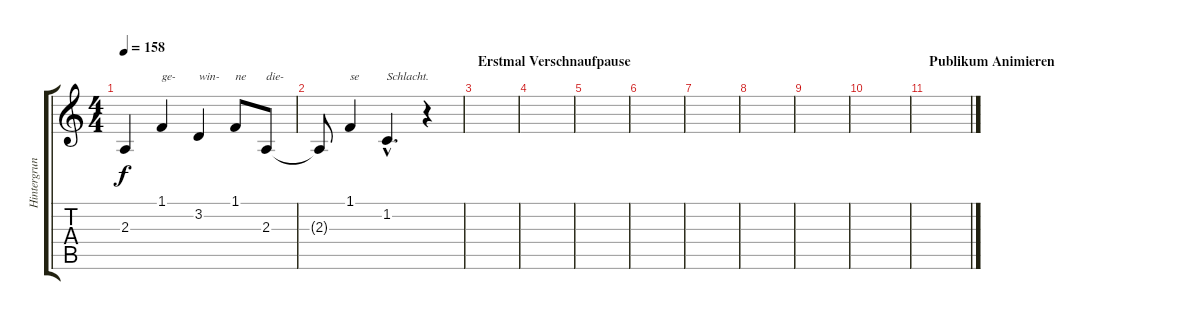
\track ("Hintergrund Gesang" "Hintergrun") {instrument choiraahs}
\staff {score tabs}
\tuning (E4 B3 G3 D3 A2 D2) {hide}
\ts (4 4)
\tempo 158
\clef g2
\ks c
2.3{t}.4{dy f} 1.1.4{txt "ge-"} 3.2.4{txt "win-"} 1.1.8{txt "ne"} 2.3.8{txt "die-"} |
2.3{t}.8 1.1.4{txt "se"} 1.2{hac}.4{d txt "Schlacht."} r.4 |
\section ("" "Erstmal Verschnaufpause")
|
|
|
|
|
|
|
|
\section ("" "Publikum Animieren")
